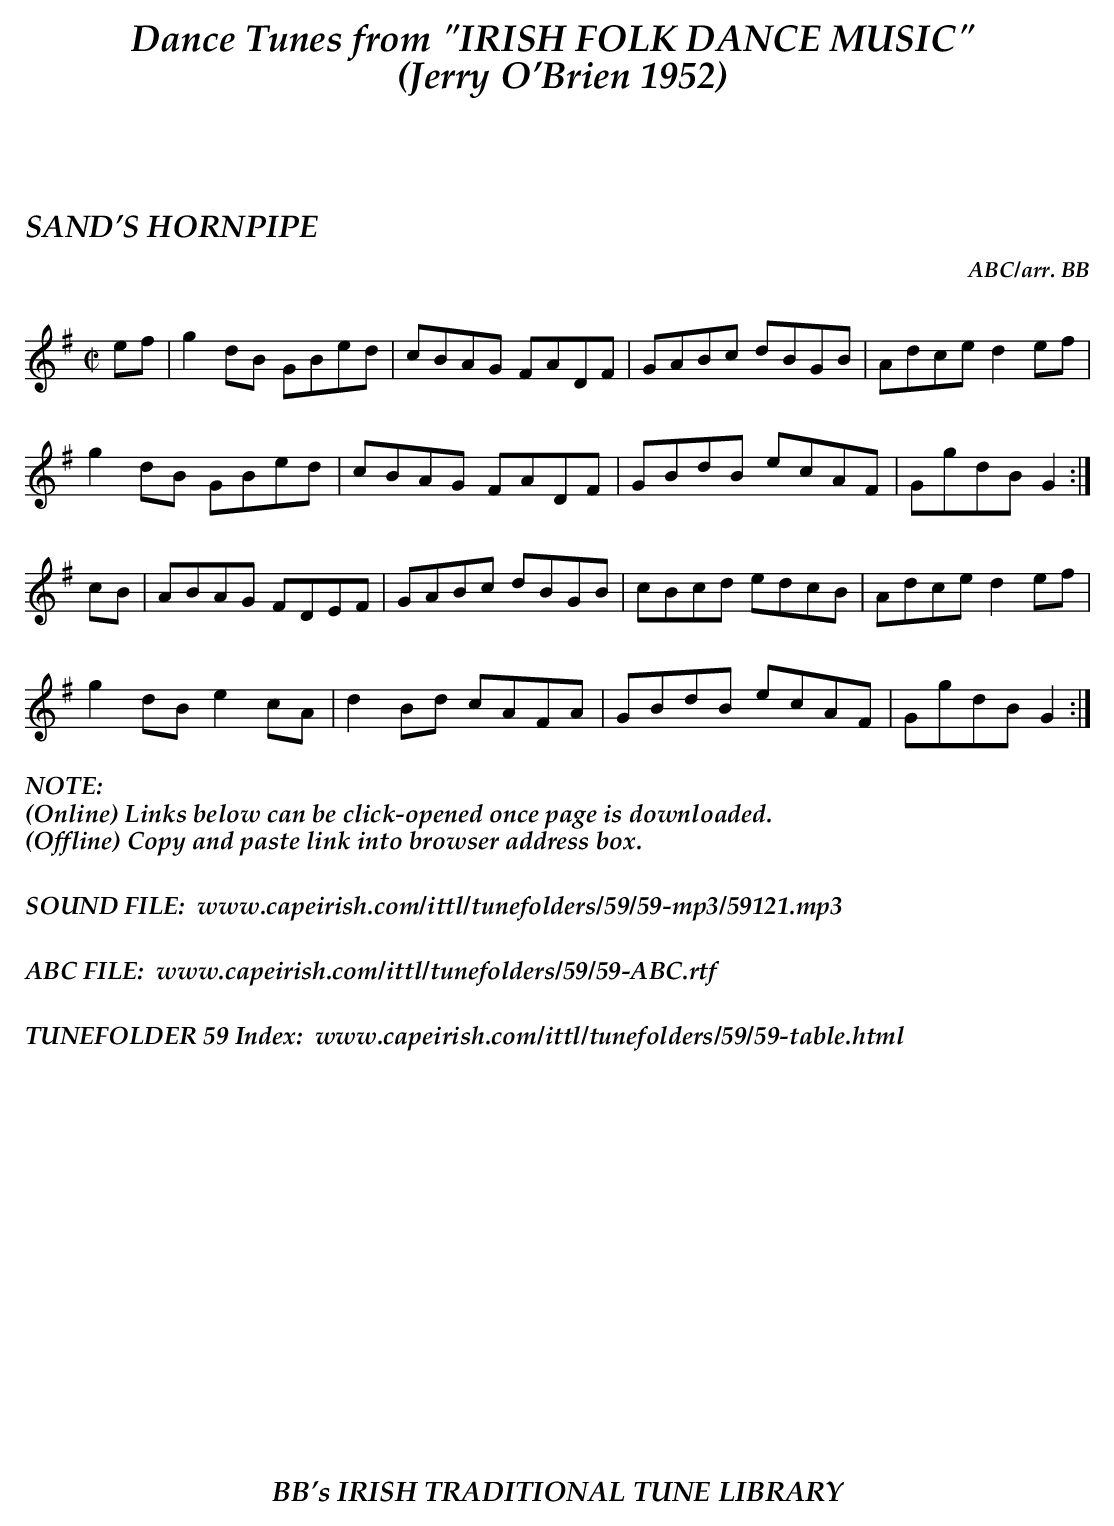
X:1
T:SAND'S HORNPIPE
C:ABC/arr. BB
M:C|
K:G
ef|g2dB GBed|cBAG FADF|GABc dBGB|Adce d2ef|
g2dB GBed|cBAG FADF|GBdB ecAF|GgdB G2 :|
cB|ABAG FDEF|GABc dBGB|cBcd edcB|Adce d2ef|
g2dB e2cA|d2 Bd cAFA|GBdB ecAF|GgdB G2 :|
%%textfont "Palatino-BoldItalic" 16
%%begintext
%%NOTE:
(Online) Links below can be click-opened once page is downloaded.
(Offline) Copy and paste link into browser address box.
%%
%%
SOUND FILE:  www.capeirish.com/ittl/tunefolders/59/59-mp3/59121.mp3
%%
%%
ABC FILE:  www.capeirish.com/ittl/tunefolders/59/59-ABC.rtf
%%
%%
TUNEFOLDER 59 Index:  www.capeirish.com/ittl/tunefolders/59/59-table.html
